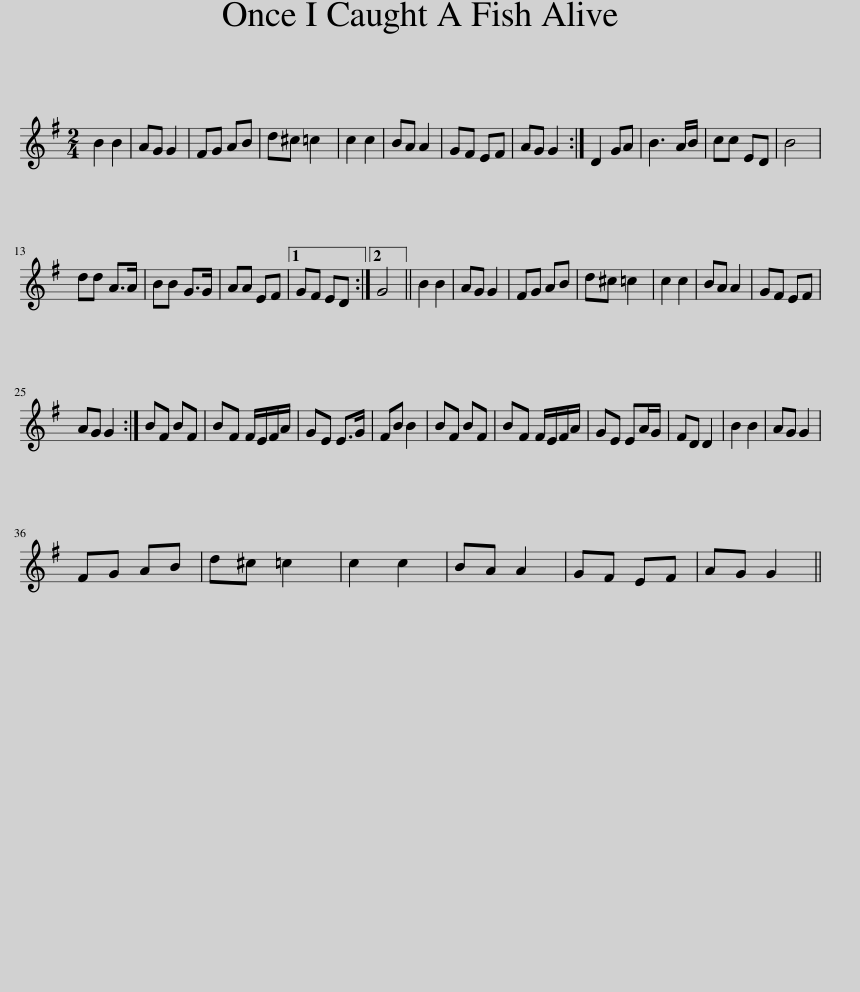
X:1
L:1/8
M:2/4
I:linebreak $
K:G
V:1 treble
V:1
 B2 B2 | AG G2 | FG AB | d^c =c2 | c2 c2 | %5
 BA A2 | GF EF | AG G2 :| D2 GA | B3 A/B/ | %10
 cc ED | B4 |$ dd A>A | BB G>G | AA EF |1 %15
 GF ED :|2 G4 || B2 B2 | AG G2 | FG AB | %20
 d^c =c2 | c2 c2 | BA A2 | GF EF |$ AG G2 :| %25
 BF BF | BF F/E/F/A/ | GE E>G | FB B2 | BF BF | %30
 BF F/E/F/A/ | GE EA/G/ | FD D2 | B2 B2 | AG G2 |$ %35
 FG AB | d^c =c2 | c2 c2 | BA A2 | GF EF | %40
 AG G2 || %41
